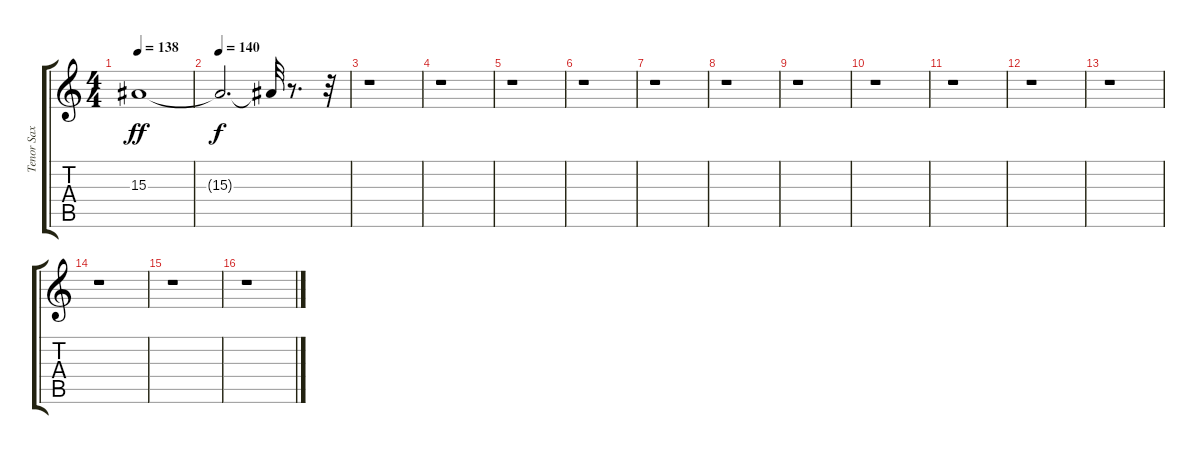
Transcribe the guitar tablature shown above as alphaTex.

\track ("Tenor Sax           " "Tenor Sax ") {instrument tenorsax}
\staff {score tabs}
\tuning (E4 B3 G3 D3 A2 E2) {hide}
\ts (4 4)
\tempo 138
\clef g2
\ks c
15.3.1{dy ff} |
\tempo 140
15.3{t}.2{d dy f} 15.3{t}.32 r.8{d} r.32 |
r.1 |
r.1 |
r.1 |
r.1 |
r.1 |
r.1 |
r.1 |
r.1 |
r.1 |
r.1 |
r.1 |
r.1 |
r.1 |
r.1
